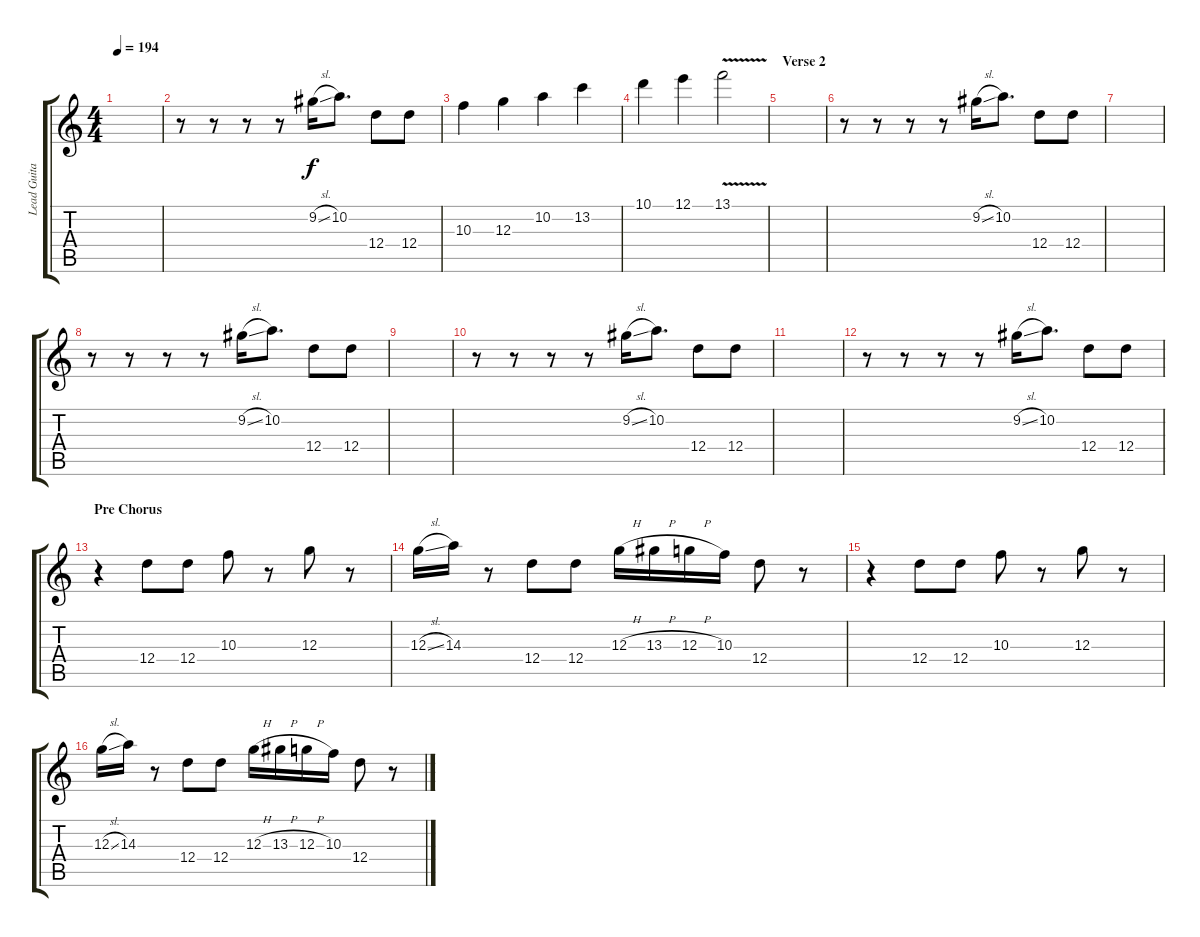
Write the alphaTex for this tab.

\track ("Lead Guitar" "Lead Guita") {instrument overdrivenguitar}
\staff {score tabs}
\tuning (E4 B3 G3 D3 A2 E2) {hide}
\ts (4 4)
\tempo 194
\clef g2
\ks c
|
r.8 r.8 r.8 r.8 9.2{sl}.16 10.2.8{d} 12.4.8 12.4.8 |
10.3.4 12.3.4 10.2.4 13.2.4 |
10.1.4 12.1.4 13.1{v}.2 |
\section ("" "Verse 2")
|
r.8 r.8 r.8 r.8 9.2{sl}.16 10.2.8{d} 12.4.8 12.4.8 |
|
r.8 r.8 r.8 r.8 9.2{sl}.16 10.2.8{d} 12.4.8 12.4.8 |
|
r.8 r.8 r.8 r.8 9.2{sl}.16 10.2.8{d} 12.4.8 12.4.8 |
|
r.8 r.8 r.8 r.8 9.2{sl}.16 10.2.8{d} 12.4.8 12.4.8 |
\section ("" "Pre Chorus")
r.4 12.4.8 12.4.8 10.3.8 r.8 12.3.8 r.8 |
12.3{sl}.16 14.3.16 r.8 12.4.8 12.4.8 12.3{h}.16 13.3{h}.16 12.3{h}.16 10.3.16 12.4.8 r.8 |
r.4 12.4.8 12.4.8 10.3.8 r.8 12.3.8 r.8 |
12.3{sl}.16 14.3.16 r.8 12.4.8 12.4.8 12.3{h}.16 13.3{h}.16 12.3{h}.16 10.3.16 12.4.8 r.8
